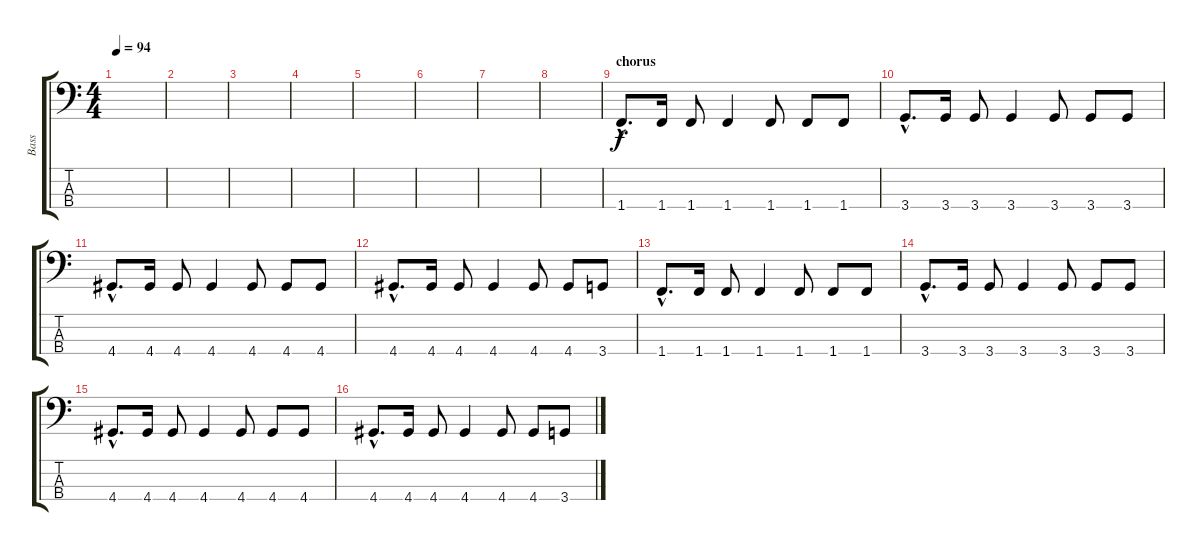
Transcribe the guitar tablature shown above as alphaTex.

\track ("Bass" "Bass") {instrument electricbassfinger}
\staff {score tabs}
\tuning (G2 D2 A1 E1) {hide}
\ts (4 4)
\tempo 94
\clef f4
\ks c
|
|
|
|
|
|
|
|
\section ("" "chorus")
1.4{hac}.8{d volume 16} 1.4.16 1.4.8 1.4.4 1.4.8 1.4.8 1.4.8 |
3.4{hac}.8{d} 3.4.16 3.4.8 3.4.4 3.4.8 3.4.8 3.4.8 |
4.4{hac}.8{d} 4.4.16 4.4.8 4.4.4 4.4.8 4.4.8 4.4.8 |
4.4{hac}.8{d} 4.4.16 4.4.8 4.4.4 4.4.8 4.4.8 3.4.8 |
1.4{hac}.8{d} 1.4.16 1.4.8 1.4.4 1.4.8 1.4.8 1.4.8 |
3.4{hac}.8{d} 3.4.16 3.4.8 3.4.4 3.4.8 3.4.8 3.4.8 |
4.4{hac}.8{d} 4.4.16 4.4.8 4.4.4 4.4.8 4.4.8 4.4.8 |
4.4{hac}.8{d} 4.4.16 4.4.8 4.4.4 4.4.8 4.4.8 3.4.8
